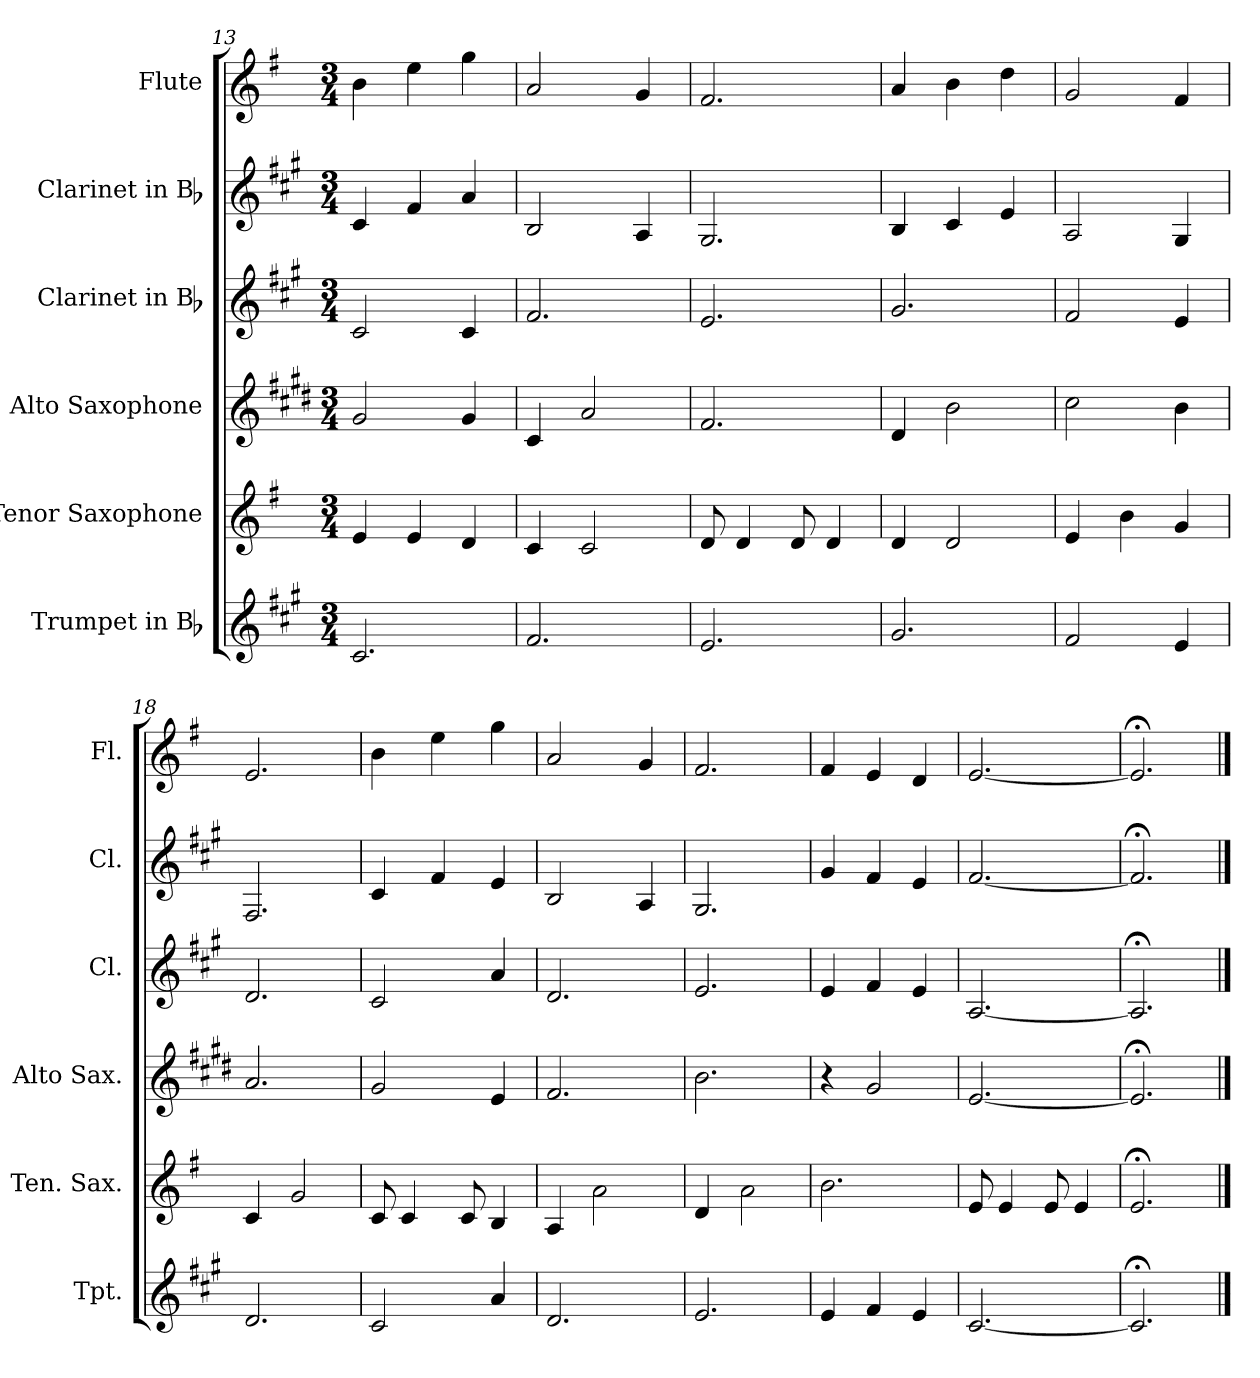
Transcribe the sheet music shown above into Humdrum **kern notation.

**kern	**kern	**kern	**kern	**kern	**kern
*part6	*part5	*part4	*part3	*part2	*part1
*staff6	*staff5	*staff4	*staff3	*staff2	*staff1
*I"Trumpet in Bb	*I"Tenor Saxophone	*I"Alto Saxophone	*I"Clarinet in Bb	*I"Clarinet in Bb	*I"Flute
*I'Tpt.	*I'Ten. Sax.	*I'Alto Sax.	*I'Cl.	*I'Cl.	*I'Fl.
*clefG2	*clefG2	*clefG2	*clefG2	*clefG2	*clefG2
*ITrd1c2	*ITrd8c14	*ITrd5c9	*ITrd1c2	*ITrd1c2	*
*k[f#]	*k[f#]	*k[f#]	*k[f#]	*k[f#]	*k[f#]
*G:	*G:	*G:	*G:	*G:	*G:
*M3/4	*M3/4	*M3/4	*M3/4	*M3/4	*M3/4
=13	=13	=13	=13	=13	=13
2.B/	4E/	2B/	2B/	4B/	4b\
.	4E/	.	.	4e/	4ee\
.	4D/	4B/	4B/	4g/	4gg\
!!LO:LB:g=z
=14	=14	=14	=14	=14	=14
2.e/	4C/	4E/	2.e/	2A/	2a/
.	2C/	2c/	.	.	.
.	.	.	.	4G/	4g/
=15	=15	=15	=15	=15	=15
2.d/	8D/	2.A/	2.d/	2.F#/	2.f#/
.	4D/	.	.	.	.
.	8D/	.	.	.	.
.	4D/	.	.	.	.
=16	=16	=16	=16	=16	=16
2.f#/	4D/	4F#/	2.f#/	4A/	4a/
.	2D/	2d\	.	4B/	4b\
.	.	.	.	4d/	4dd\
=17	=17	=17	=17	=17	=17
2e/	4E/	2e\	2e/	2G/	2g/
.	4B\	.	.	.	.
4d/	4G/	4d\	4d/	4F#/	4f#/
=18	=18	=18	=18	=18	=18
2.c/	4C/	2.c/	2.c/	2.E/	2.e/
.	2G/	.	.	.	.
!!LO:PB:g=z
=19	=19	=19	=19	=19	=19
2B/	8C/	2B/	2B/	4B/	4b\
.	4C/	.	.	.	.
.	.	.	.	4e/	4ee\
.	8C/	.	.	.	.
4g/	4BB/	4G/	4g/	4d/	4gg\
=20	=20	=20	=20	=20	=20
2.c/	4AA/	2.A/	2.c/	2A/	2a/
.	2A\	.	.	.	.
.	.	.	.	4G/	4g/
=21	=21	=21	=21	=21	=21
2.d/	4D/	2.d\	2.d/	2.F#/	2.f#/
.	2A\	.	.	.	.
=22	=22	=22	=22	=22	=22
4d/	2.B\	4r	4d/	4f#/	4f#/
4e/	.	2B/	4e/	4e/	4e/
4d/	.	.	4d/	4d/	4d/
=23	=23	=23	=23	=23	=23
[2.B/	8E/	[2.G/	[2.G/	[2.e/	[2.e/
.	4E/	.	.	.	.
.	8E/	.	.	.	.
.	4E/	.	.	.	.
=24	=24	=24	=24	=24	=24
2.B;</]	2.E;</	2.G;</]	2.G;</]	2.e;</]	2.e;</]
==	==	==	==	==	==
*-	*-	*-	*-	*-	*-
